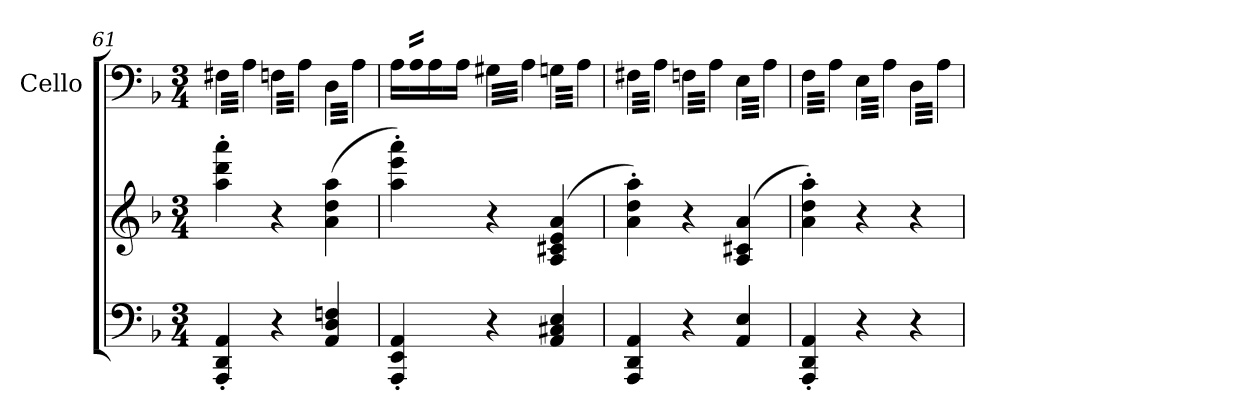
**kern	**kern	**kern
*part2	*part2	*part1
*staff3	*staff2	*staff1
*	*	*I"Cello
*clefF4	*clefG2	*clefF4
*k[b-]	*k[b-]	*k[b-]
*F:	*F:	*F:
*M3/4	*M3/4	*M3/4
*	*	*Xtuplet
=61	=61	=61
!	!	!LO:N:vis=8.
*	*	*tremolo
4AAA/' 4DD/' 4AA/'	4aa\' 4ddd\' 4aaa\'	(>32F#X\LLL
.	.	32A\)
.	.	32F#X\
.	.	32A\)
!	!	!LO:N:vis=8.
.	.	32F#X\
.	.	32A\)
.	.	32F#X\
.	.	32A\)JJJ
!	!	!LO:N:vis=8.
4r	4r	(>32Fn\LLL
.	.	32A\)
.	.	32Fn\
.	.	32A\)
!	!	!LO:N:vis=8.
.	.	32Fn\
.	.	32A\)
.	.	32Fn\
.	.	32A\)JJJ
!	!	!LO:N:vis=8.
4AA/ 4D/ 4Fn/	(>4a\ 4dd\ 4aa\	(>32D\LLL
.	.	32A\)
.	.	32D\
.	.	32A\)
!	!	!LO:N:vis=8.
.	.	32D\
.	.	32A\)
.	.	32D\
.	.	32A\)JJJ
*	*	*Xtremolo
!!LO:PB:g=z
=62	=62	=62
*	*	*^
4AAA/' 4EE/' 4AA/'	4aa\' 4eee\' 4aaa\')	24A\LL	24ryy
.	.	.	.
.	.	24ryy	24A/LL
.	.	.	.
.	.	24A\	24ryy
.	.	.	.
.	.	24ryy	24A/
.	.	24A\JJ	24ryy
.	.	24ryy	24A/JJ
!	!	!LO:N:vis=8.	!
*	*	*tremolo	*
4r	4r	(>32G#X\LLL	2ryy
.	.	32A\)	.
.	.	32G#X\	.
.	.	32A\)	.
!	!	!LO:N:vis=8.	!
.	.	32G#X\	.
.	.	32A\)	.
.	.	32G#X\	.
.	.	32A\)JJJ	.
!	!	!LO:N:vis=8.	!
4AA/ 4C#X/ 4E/	(>4A/ 4c#X/ 4e/ 4a/	(>(>32Gn\LLL	.
.	.	32A\))	.
.	.	32Gn\	.
.	.	32A\))	.
!	!	!LO:N:vis=8.	!
.	.	32Gn\	.
.	.	32A\))	.
.	.	32Gn\	.
.	.	32A\))JJJ	.
*	*	*v	*v
=63	=63	=63
!	!	!LO:N:vis=8.
4AAA/ 4DD/ 4AA/	4a\' 4dd\' 4aa\')	(>32F#X\LLL
.	.	32A\)
.	.	32F#X\
.	.	32A\)
!	!	!LO:N:vis=8.
.	.	32F#X\
.	.	32A\)
.	.	32F#X\
.	.	32A\)JJJ
!	!	!LO:N:vis=8.
4r	4r	(>32Fn\LLL
.	.	32A\)
.	.	32Fn\
.	.	32A\)
!	!	!LO:N:vis=8.
.	.	32Fn\
.	.	32A\)
.	.	32Fn\
.	.	32A\)JJJ
!	!	!LO:N:vis=8.
4AA/ 4E/	(>4A/ 4c#X/ 4a/	(>32E\LLL
.	.	32A\)
.	.	32E\
.	.	32A\)
!	!	!LO:N:vis=8.
.	.	32E\
.	.	32A\)
.	.	32E\
.	.	32A\)JJJ
=64	=64	=64
!	!	!LO:N:vis=8.
4AAA/' 4DD/' 4AA/'	4a\' 4dd\' 4aa\')	(>32F\LLL
.	.	32A\)
.	.	32F\
.	.	32A\)
!	!	!LO:N:vis=8.
.	.	32F\
.	.	32A\)
.	.	32F\
.	.	32A\)JJJ
!	!	!LO:N:vis=8.
4r	4r	(>32E\LLL
.	.	32A\)
.	.	32E\
.	.	32A\)
!	!	!LO:N:vis=8.
.	.	32E\
.	.	32A\)
.	.	32E\
.	.	32A\)JJJ
!	!	!LO:N:vis=8.
4r	4r	(>32D\LLL
.	.	32A\)
.	.	32D\
.	.	32A\)
!	!	!LO:N:vis=8.
.	.	32D\
.	.	32A\)
.	.	32D\
.	.	32A\)JJJ
*	*	*Xtremolo
.	.	.
.	.	.
.	.	.
.	.	.
=	=	=
*-	*-	*-
